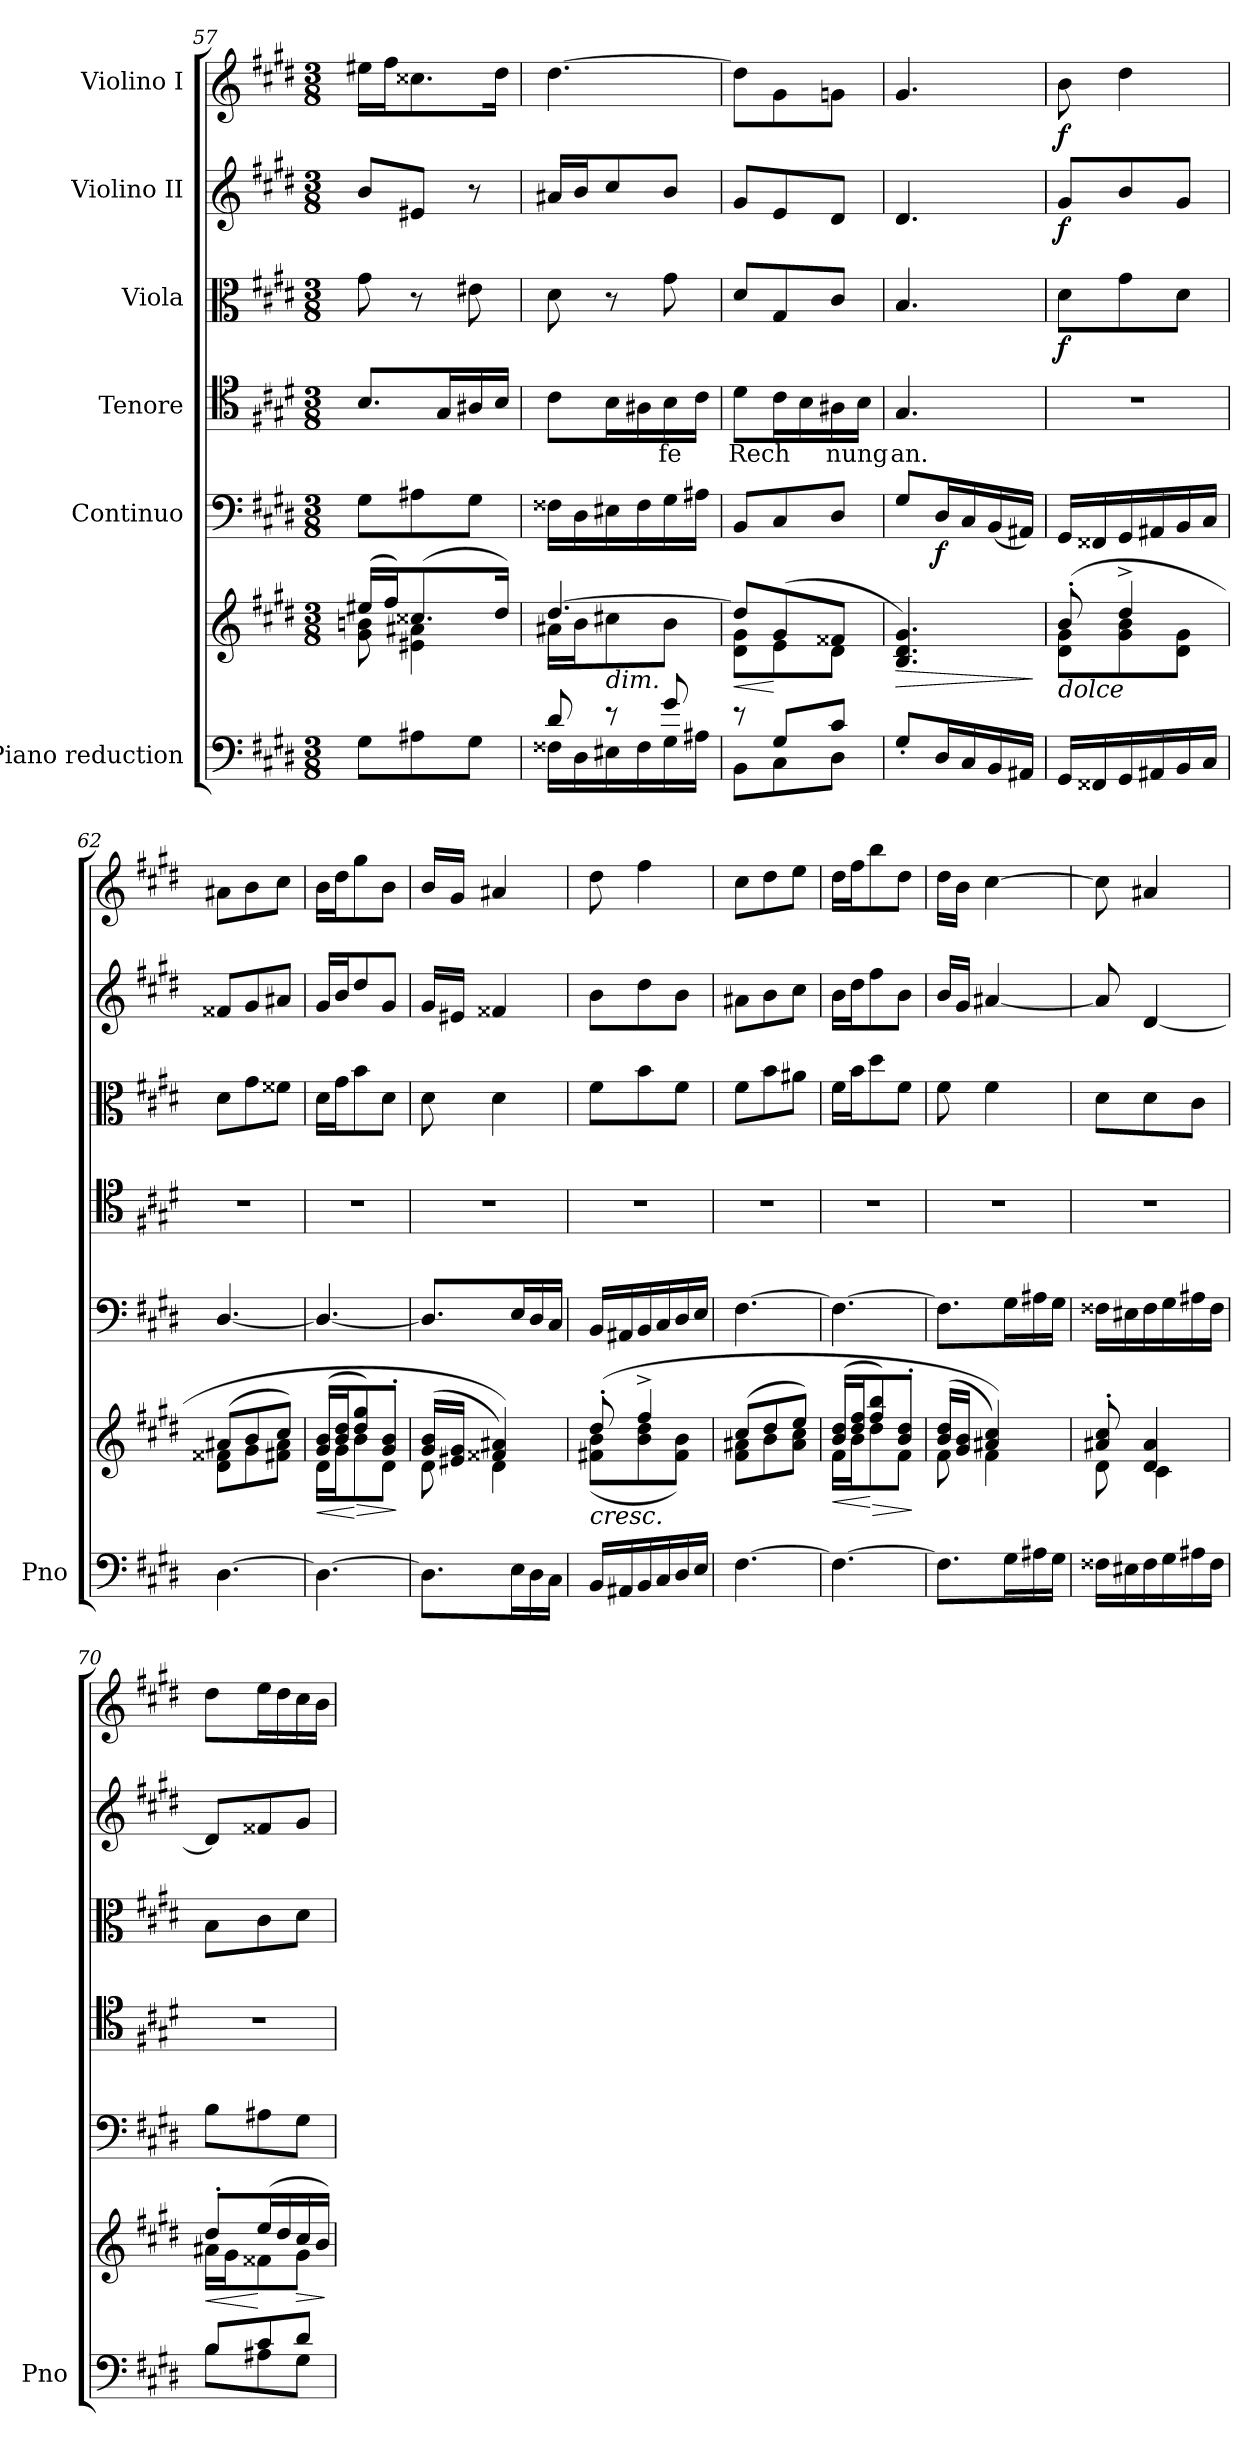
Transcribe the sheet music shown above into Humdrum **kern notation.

**kern	**kern	**dynam	**kern	**dynam	**kern	**text	**kern	**dynam	**kern	**dynam	**kern	**dynam
*part6	*part6	*part6	*part5	*part5	*part4	*part4	*part3	*part3	*part2	*part2	*part1	*part1
*staff7	*staff6	*staff6/7	*staff5	*staff5	*staff4	*staff4	*staff3	*staff3	*staff2	*staff2	*staff1	*staff1
*I"Piano reduction	*	*	*I"Continuo	*	*I"Tenore	*	*I"Viola	*	*I"Violino II	*	*I"Violino I	*
*I'Pno	*	*	*	*	*	*	*	*	*	*	*	*
*clefF4	*clefG2	*	*clefF4	*	*clefC4	*	*clefC3	*	*clefG2	*	*clefG2	*
*k[f#c#g#d#]	*k[f#c#g#d#]	*	*k[f#c#g#d#]	*	*k[f#c#g#d#]	*	*k[f#c#g#d#]	*	*k[f#c#g#d#]	*	*k[f#c#g#d#]	*
*M3/8	*M3/8	*	*M3/8	*	*M3/8	*	*M3/8	*	*M3/8	*	*M3/8	*
=57	=57	=57	=57	=57	=57	=57	=57	=57	=57	=57	=57	=57
*	*^	*	*	*	*	*	*	*	*	*	*	*
8G#\L	(16ee#X/LL	8g#\ 8bn\	.	8G#\L	.	8.B/L	.	8g#\	.	8b/L	.	16ee#X\LL	.
.	16ff#/J)	.	.	.	.	.	.	.	.	.	.	16ff#\J	.
8A#X\	(8.cc##X/	4e#X\ 4a#X\	.	8A#X\	.	.	.	8r	.	8e#X/J	.	8.cc##X\	.
.	.	.	.	.	.	16G#/L	.	.	.	.	.	.	.
8G#\J	.	.	.	8G#\J	.	16A#X/	.	8e#X\	.	8r	.	.	.
.	16dd#/Jk)	.	.	.	.	16B/JJ	.	.	.	.	.	16dd#\Jk	.
=58	=58	=58	=58	=58	=58	=58	=58	=58	=58	=58	=58	=58	=58
*^	*	*	*	*	*	*	*	*	*	*	*	*	*
8d#/	16F##X\LL	[4.dd#/	16a#X\LL	.	16F##X\LL	.	8c#\L	.	8d#\	.	16a#X/LL	.	[4.dd#\	.
.	16D#\	.	16b\J	.	16D#\	.	.	.	.	.	16b/J	.	.	.
!	!	!	!LO:TX:b:i:t=dim.	!	!	!	!	!	!	!	!	!	!	!
8r	16E#X\	.	8cc#X\	.	16E#X\	.	16B\L	.	8r	.	8cc#/	.	.	.
.	16F##\	.	.	.	16F##\	.	16A#X\	.	.	.	.	.	.	.
!	!	!	!	!	!	!	!	!LO:LY:b	!	!	!	!	!	!
8g#/	16G#\	.	8b\J	.	16G#\	.	16B\	fe	8g#\	.	8b/J	.	.	.
.	16A#X\JJ	.	.	.	16A#X\JJ	.	16c#\JJ	.	.	.	.	.	.	.
=59	=59	=59	=59	=59	=59	=59	=59	=59	=59	=59	=59	=59	=59	=59
!	!	!	!	!LO:HP:b	!	!	!	!LO:LY:b	!	!	!	!	!	!
8r	8BB\L	8dd#/L]	8d#\ 8g#\L	<	8BB/L	.	8d#\L	Rech	8d#/L	.	8g#/L	.	8dd#\L]	.
8G#/L	8C#\	(8g#/	8e\	[	8C#/	.	16c#\L	.	8G#/	.	8e/	.	8g#\	.
.	.	.	.	.	.	.	16B\	.	.	.	.	.	.	.
!	!	!	!	!	!	!	!	!LO:LY:b	!	!	!	!	!	!
8c#/J	8D#\J	8f##X/J	8d#\J	.	8D#/J	.	16A#X\	nung	8c#/J	.	8d#/J	.	8gn\J	.
.	.	.	.	.	.	.	16B\JJ	.	.	.	.	.	.	.
*v	*v	*	*	*	*	*	*	*	*	*	*	*	*	*
*	*v	*v	*	*	*	*	*	*	*	*	*	*	*
=60	=60	=60	=60	=60	=60	=60	=60	=60	=60	=60	=60	=60
!	!	!LO:HP:b	!	!	!	!LO:LY:b	!	!	!	!	!	!
8G#'/L	4.B/ 4.d#/ 4.g#/)	>	8G#/L	.	4.G#/	an.	4.B/	.	4.d#/	.	4.g#/	.
!	!	!	!	!LO:DY:b	!	!	!	!	!	!	!	!
16D#/L	.	.	16D#/L	f	.	.	.	.	.	.	.	.
16C#/	.	.	16C#/	.	.	.	.	.	.	.	.	.
16BB/	.	.	(16BB/	.	.	.	.	.	.	.	.	.
16AA#X/JJ	.	.	16AA#X/JJ)	.	.	.	.	.	.	.	.	.
.	.	]	.	.	.	.	.	.	.	.	.	.
=61	=61	=61	=61	=61	=61	=61	=61	=61	=61	=61	=61	=61
*	*^	*	*	*	*	*	*	*	*	*	*	*
!	!LO:TX:b:i:t=dolce	!	!	!	!	!	!	!	!	!	!	!	!
!	!	!	!	!	!	!	!	!	!LO:DY:b	!	!LO:DY:b	!	!LO:DY:b
16GG#/LL	(8b'/	8d#\ 8g#\L	.	16GG#/LL	.	4.r	.	8d#\L	f	8g#/L	f	8b\	f
16FF##X/	.	.	.	16FF##X/	.	.	.	.	.	.	.	.	.
16GG#/	4dd#^/	8g#\ 8b\	.	16GG#/	.	.	.	8g#\	.	8b/	.	4dd#\	.
16AA#X/	.	.	.	16AA#X/	.	.	.	.	.	.	.	.	.
16BB/	.	8d#\ 8g#\J	.	16BB/	.	.	.	8d#\J	.	8g#/J	.	.	.
16C#/JJ	.	.	.	16C#/JJ	.	.	.	.	.	.	.	.	.
=62	=62	=62	=62	=62	=62	=62	=62	=62	=62	=62	=62	=62	=62
[4.D#\	(8a#X/L	8d#\ 8f##X\L	.	[4.D#/	.	4.r	.	8d#\L	.	8f##X/L	.	8a#X\L	.
.	8b/	8g#\	.	.	.	.	.	8g#\	.	8g#/	.	8b\	.
.	8cc#/J)	8f#X\ 8a#\J	.	.	.	.	.	8f##X\J	.	8a#X/J	.	8cc#\J	.
=63	=63	=63	=63	=63	=63	=63	=63	=63	=63	=63	=63	=63	=63
!	!	!	!LO:HP:b	!	!	!	!	!	!	!	!	!	!
4.D#\_	(16g#/ 16b/LL	16d#\LL	<	4.D#/_	.	4.r	.	16d#\LL	.	16g#/LL	.	16b\LL	.
.	16b/ 16dd#/J	16g#\J	.	.	.	.	.	16g#\J	.	16b/J	.	16dd#\J	.
!	!	!	!LO:HP:n=1:b	!	!	!	!	!	!	!	!	!	!
.	8dd#/ 8gg#/)	8b\	[ >	.	.	.	.	8b\	.	8dd#/	.	8gg#\	.
.	8g#/' 8b/'J	8d#\J	.	.	.	.	.	8d#\J	.	8g#/J	.	8b\J	.
*	*v	*v	*	*	*	*	*	*	*	*	*	*	*
.	.	]	.	.	.	.	.	.	.	.	.	.
=64	=64	=64	=64	=64	=64	=64	=64	=64	=64	=64	=64	=64
*	*^	*	*	*	*	*	*	*	*	*	*	*
8.D#\L]	(16g#/ 16b/LL	8d#\	.	8.D#/L]	.	4.r	.	8d#\	.	16g#/LL	.	16b/LL	.
.	16e#X/ 16g#/JJ	.	.	.	.	.	.	.	.	16e#X/JJ	.	16g#/JJ	.
.	4f##X/ 4a#X/))	4d#\	.	.	.	.	.	4d#\	.	4f##X/	.	4a#X/	.
16E\L	.	.	.	16E/L	.	.	.	.	.	.	.	.	.
16D#\	.	.	.	16D#/	.	.	.	.	.	.	.	.	.
16C#\JJ	.	.	.	16C#/JJ	.	.	.	.	.	.	.	.	.
=65	=65	=65	=65	=65	=65	=65	=65	=65	=65	=65	=65	=65	=65
!	!LO:TX:b:i:t=cresc.	!	!	!	!	!	!	!	!	!	!	!	!
16BB/LL	(8dd#'/	(8f#X\ 8b\L	.	16BB/LL	.	4.r	.	8f#\L	.	8b\L	.	8dd#\	.
16AA#X/	.	.	.	16AA#X/	.	.	.	.	.	.	.	.	.
16BB/	4ff#^/	8b\ 8dd#\	.	16BB/	.	.	.	8b\	.	8dd#\	.	4ff#\	.
16C#/	.	.	.	16C#/	.	.	.	.	.	.	.	.	.
16D#/	.	8f#\ 8b\J)	.	16D#/	.	.	.	8f#\J	.	8b\J	.	.	.
16E/JJ	.	.	.	16E/JJ	.	.	.	.	.	.	.	.	.
!!LO:PB:g=z
=66	=66	=66	=66	=66	=66	=66	=66	=66	=66	=66	=66	=66	=66
[4.F#\	(8cc#/L	8f#\ 8a#X\L	.	[4.F#\	.	4.r	.	8f#\L	.	8a#X\L	.	8cc#\L	.
.	8dd#/	8b\	.	.	.	.	.	8b\	.	8b\	.	8dd#\	.
.	8ee/J)	8a#\ 8cc#\J	.	.	.	.	.	8a#X\J	.	8cc#\J	.	8ee\J	.
=67	=67	=67	=67	=67	=67	=67	=67	=67	=67	=67	=67	=67	=67
!	!	!	!LO:HP:b	!	!	!	!	!	!	!	!	!	!
4.F#\_	(16b/ 16dd#/LL	16f#\LL	<	4.F#\_	.	4.r	.	16f#\LL	.	16b\LL	.	16dd#\LL	.
.	16dd#/ 16ff#/J	16b\J	.	.	.	.	.	16b\J	.	16dd#\J	.	16ff#\J	.
!	!	!	!LO:HP:n=1:b	!	!	!	!	!	!	!	!	!	!
.	8ff#/ 8bb/)	8dd#\	[ >	.	.	.	.	8dd#\	.	8ff#\	.	8bb\	.
.	8b/' 8dd#/'J	8f#\J	.	.	.	.	.	8f#\J	.	8b\J	.	8dd#\J	.
*	*v	*v	*	*	*	*	*	*	*	*	*	*	*
.	.	]	.	.	.	.	.	.	.	.	.	.
=68	=68	=68	=68	=68	=68	=68	=68	=68	=68	=68	=68	=68
*	*^	*	*	*	*	*	*	*	*	*	*	*
8.F#\L]	(16b/ 16dd#/LL	8f#\	.	8.F#\L]	.	4.r	.	8f#\	.	16b/LL	.	16dd#\LL	.
.	16g#/ 16b/JJ	.	.	.	.	.	.	.	.	16g#/JJ	.	16b\JJ	.
.	4a#X/ 4cc#/))	4f#\	.	.	.	.	.	4f#\	.	[4a#X/	.	[4cc#\	.
16G#\L	.	.	.	16G#\L	.	.	.	.	.	.	.	.	.
16A#X\	.	.	.	16A#X\	.	.	.	.	.	.	.	.	.
16G#\JJ	.	.	.	16G#\JJ	.	.	.	.	.	.	.	.	.
=69	=69	=69	=69	=69	=69	=69	=69	=69	=69	=69	=69	=69	=69
16F##X\LL	8a#X/' 8cc#/'	8d#\	.	16F##X\LL	.	4.r	.	8d#\L	.	8a#/]	.	8cc#\]	.
16E#X\	.	.	.	16E#X\	.	.	.	.	.	.	.	.	.
16F##\	4d#/ 4a#/	4c#\	.	16F##\	.	.	.	8d#\	.	[4d#/	.	4a#X/	.
16G#\	.	.	.	16G#\	.	.	.	.	.	.	.	.	.
16A#X\	.	.	.	16A#X\	.	.	.	8c#\J	.	.	.	.	.
16F##\JJ	.	.	.	16F##\JJ	.	.	.	.	.	.	.	.	.
=70	=70	=70	=70	=70	=70	=70	=70	=70	=70	=70	=70	=70	=70
*^	*	*	*	*	*	*	*	*	*	*	*	*	*
!	!	!	!	!LO:HP:b	!	!	!	!	!	!	!	!	!	!
8B/L	8B\L	8dd#'/L	16a#X\LL	<	8B\L	.	4.r	.	8B\L	.	8d#/L]	.	8dd#\L	.
.	.	.	16g#\J	.	.	.	.	.	.	.	.	.	.	.
8c#/	8A#X\	(16ee/L	8f##X\	[	8A#X\	.	.	.	8c#\	.	8f##X/	.	16ee\L	.
.	.	16dd#/	.	.	.	.	.	.	.	.	.	.	16dd#\	.
!	!	!	!	!LO:HP:b	!	!	!	!	!	!	!	!	!	!
8d#/J	8G#\J	16cc#/	8g#\J	>	8G#\J	.	.	.	8d#\J	.	8g#/J	.	16cc#\	.
.	.	16b/JJ)	.	.	.	.	.	.	.	.	.	.	16b\JJ	.
*v	*v	*	*	*	*	*	*	*	*	*	*	*	*	*
*	*v	*v	*	*	*	*	*	*	*	*	*	*	*
.	.	]	.	.	.	.	.	.	.	.	.	.
=	=	=	=	=	=	=	=	=	=	=	=	=
*-	*-	*-	*-	*-	*-	*-	*-	*-	*-	*-	*-	*-
